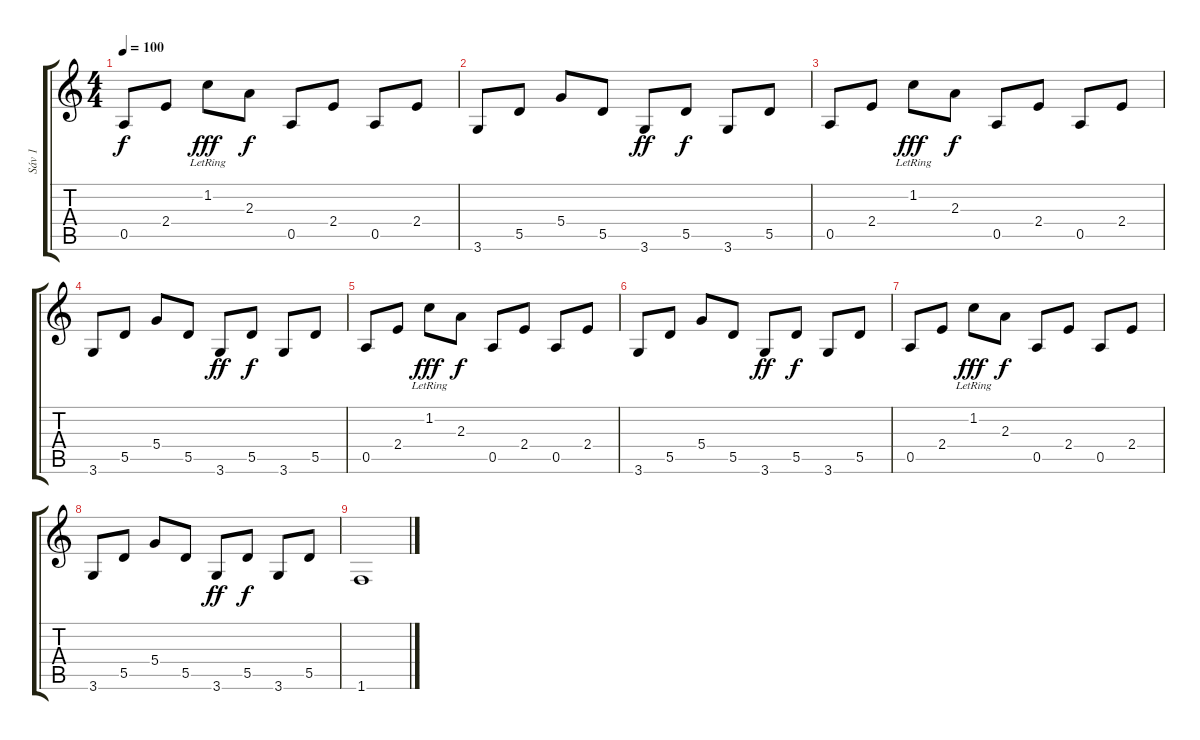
\track ("Sáv 1" "Sáv 1") {instrument acousticguitarnylon}
\staff {score tabs}
\tuning (E4 B3 G3 D3 A2 E2) {hide}
\ts (4 4)
\tempo 100
\clef g2
\ks c
0.5.8{dy f} 2.4.8 1.2{lr}.8{dy fff} 2.3.8{dy f} 0.5.8 2.4.8 0.5.8 2.4.8 |
3.6.8 5.5.8 5.4.8 5.5.8 3.6.8{dy ff} 5.5.8{dy f} 3.6.8 5.5.8 |
0.5.8 2.4.8 1.2{lr}.8{dy fff} 2.3.8{dy f} 0.5.8 2.4.8 0.5.8 2.4.8 |
3.6.8 5.5.8 5.4.8 5.5.8 3.6.8{dy ff} 5.5.8{dy f} 3.6.8 5.5.8 |
0.5.8 2.4.8 1.2{lr}.8{dy fff} 2.3.8{dy f} 0.5.8 2.4.8 0.5.8 2.4.8 |
3.6.8 5.5.8 5.4.8 5.5.8 3.6.8{dy ff} 5.5.8{dy f} 3.6.8 5.5.8 |
0.5.8 2.4.8 1.2{lr}.8{dy fff} 2.3.8{dy f} 0.5.8 2.4.8 0.5.8 2.4.8 |
3.6.8 5.5.8 5.4.8 5.5.8 3.6.8{dy ff} 5.5.8{dy f} 3.6.8 5.5.8 |
1.6.1
